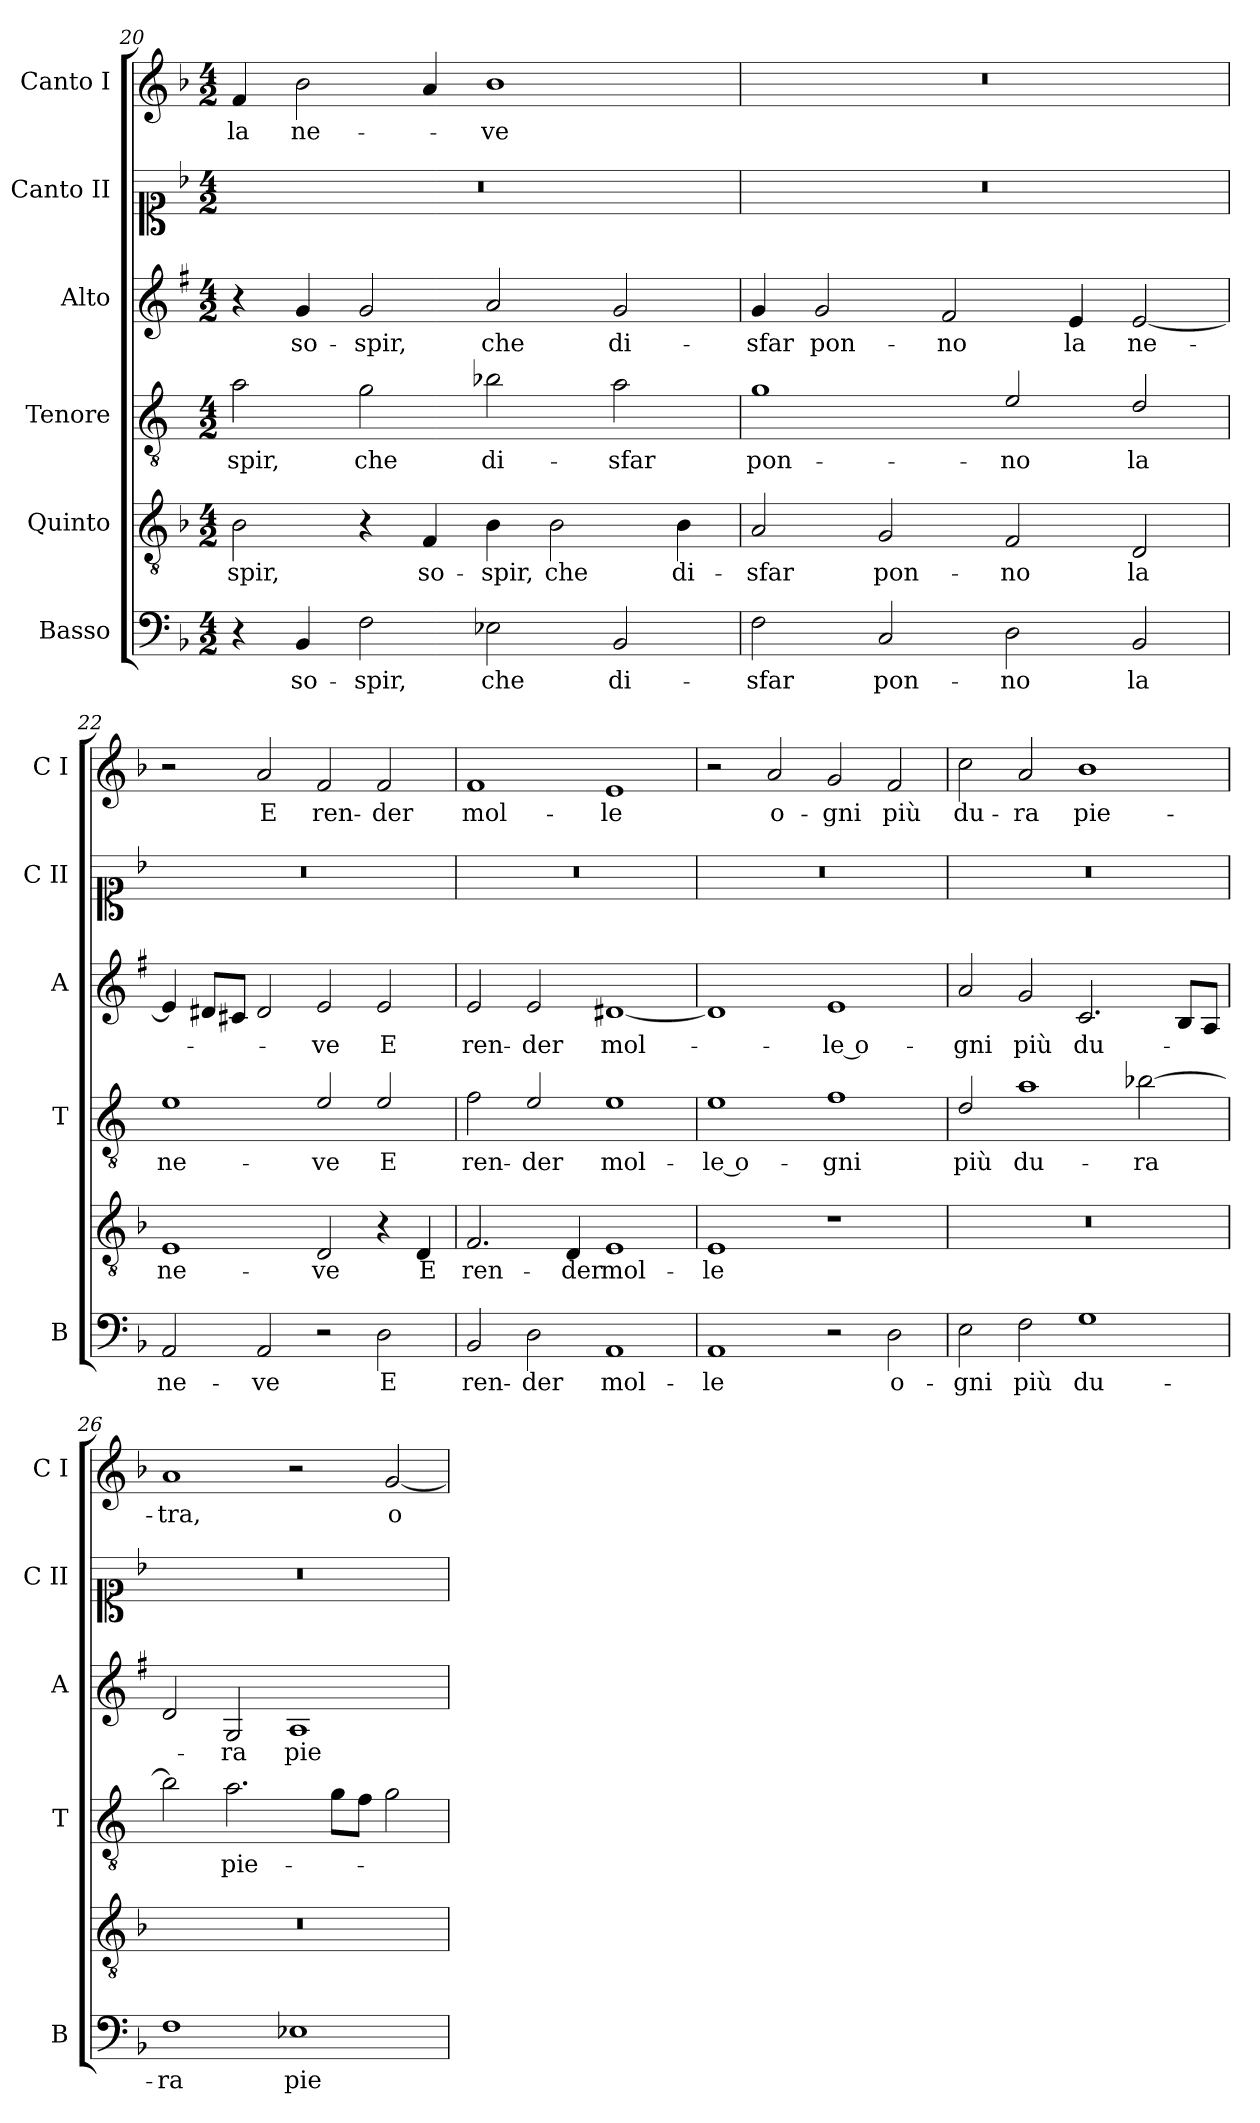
**kern	**text	**kern	**text	**kern	**text	**kern	**text	**kern	**kern	**text
*part6	*part6	*part5	*part5	*part4	*part4	*part3	*part3	*part2	*part1	*part1
*staff6	*staff6	*staff5	*staff5	*staff4	*staff4	*staff3	*staff3	*staff2	*staff1	*staff1
*I"Basso	*	*I"Quinto	*	*I"Tenore	*	*I"Alto	*	*I"Canto II	*I"Canto I	*
*I'B	*	*	*	*I'T	*	*I'A	*	*I'C II	*I'C I	*
*clefF4	*	*clefGv2	*	*clefGv2	*	*clefG2	*	*clefC1	*clefG2	*
*	*	*	*	*ITrd4c7	*	*ITrd1c2	*	*	*	*
*k[b-]	*	*k[b-]	*	*k[b-]	*	*k[b-]	*	*k[b-]	*k[b-]	*
*F:	*	*F:	*	*F:	*	*F:	*	*F:	*F:	*
*M4/2	*	*M4/2	*	*M4/2	*	*M4/2	*	*M4/2	*M4/2	*
=20	=20	=20	=20	=20	=20	=20	=20	=20	=20	=20
!	!	!	!LO:LY:b	!	!LO:LY:b	!	!	!	!	!LO:LY:b
4r	.	2B-\	-spir,	2d\	-spir,	4r	.	0r	4f/	la
!	!LO:LY:b	!	!	!	!	!	!LO:LY:b	!	!	!LO:LY:b
4BB-/	so-	.	.	.	.	4f/	so-	.	2b-\	ne-
!	!LO:LY:b	!	!	!	!LO:LY:b	!	!LO:LY:b	!	!	!
2F\	-spir,	4r	.	2c\	che	2f/	-spir,	.	.	.
!	!	!	!LO:LY:b	!	!	!	!	!	!	!
.	.	4F/	so-	.	.	.	.	.	4a/	.
!	!LO:LY:b	!	!LO:LY:b	!	!LO:LY:b	!	!LO:LY:b	!	!	!LO:LY:b
2E-X\	che	4B-\	-spir,	2e-X\	di-	2g/	che	.	1b-	-ve
!	!	!	!LO:LY:b	!	!	!	!	!	!	!
.	.	2B-\	che	.	.	.	.	.	.	.
!	!LO:LY:b	!	!	!	!LO:LY:b	!	!LO:LY:b	!	!	!
2BB-/	di-	.	.	2d\	-sfar	2f/	di-	.	.	.
!	!	!	!LO:LY:b	!	!	!	!	!	!	!
.	.	4B-\	di-	.	.	.	.	.	.	.
=21	=21	=21	=21	=21	=21	=21	=21	=21	=21	=21
!	!LO:LY:b	!	!LO:LY:b	!	!LO:LY:b	!	!LO:LY:b	!	!	!
2F\	-sfar	2A/	-sfar	1c	pon-	4f/	-sfar	0r	0r	.
!	!	!	!	!	!	!	!LO:LY:b	!	!	!
.	.	.	.	.	.	2f/	pon-	.	.	.
!	!LO:LY:b	!	!LO:LY:b	!	!	!	!	!	!	!
2C/	pon-	2G/	pon-	.	.	.	.	.	.	.
!	!	!	!	!	!	!	!LO:LY:b	!	!	!
.	.	.	.	.	.	2e/	-no	.	.	.
!	!LO:LY:b	!	!LO:LY:b	!	!LO:LY:b	!	!	!	!	!
2D\	-no	2F/	-no	2A/	-no	.	.	.	.	.
!	!	!	!	!	!	!	!LO:LY:b	!	!	!
.	.	.	.	.	.	4d/	la	.	.	.
!	!LO:LY:b	!	!LO:LY:b	!	!LO:LY:b	!	!LO:LY:b	!	!	!
2BB-/	la	2D/	la	2G/	la	[2d/	ne-	.	.	.
!!LO:PB:g=z
=22	=22	=22	=22	=22	=22	=22	=22	=22	=22	=22
!	!LO:LY:b	!	!LO:LY:b	!	!LO:LY:b	!	!	!	!	!
2AA/	ne-	1E	ne-	1A	ne-	4d/]	.	0r	2r	.
.	.	.	.	.	.	8c#X/L	.	.	.	.
.	.	.	.	.	.	8Bn/J	.	.	.	.
!	!LO:LY:b	!	!	!	!	!	!	!	!	!LO:LY:b
2AA/	-ve	.	.	.	.	2c#/	.	.	2a/	E
!	!	!	!LO:LY:b	!	!LO:LY:b	!	!LO:LY:b	!	!	!LO:LY:b
2r	.	2D/	-ve	2A/	-ve	2d/	-ve	.	2f/	ren-
!	!LO:LY:b	!	!	!	!LO:LY:b	!	!LO:LY:b	!	!	!LO:LY:b
2D\	E	4r	.	2A/	E	2d/	E	.	2f/	-der
!	!	!	!LO:LY:b	!	!	!	!	!	!	!
.	.	4D/	E	.	.	.	.	.	.	.
=23	=23	=23	=23	=23	=23	=23	=23	=23	=23	=23
!	!LO:LY:b	!	!LO:LY:b	!	!LO:LY:b	!	!LO:LY:b	!	!	!LO:LY:b
2BB-/	ren-	2.F/	ren-	2B-\	ren-	2d/	ren-	0r	1f	mol-
!	!LO:LY:b	!	!	!	!LO:LY:b	!	!LO:LY:b	!	!	!
2D\	-der	.	.	2A/	-der	2d/	-der	.	.	.
!	!	!	!LO:LY:b	!	!	!	!	!	!	!
.	.	4D/	-der	.	.	.	.	.	.	.
!	!LO:LY:b	!	!LO:LY:b	!	!LO:LY:b	!	!LO:LY:b	!	!	!LO:LY:b
1AA	mol-	1E	mol-	1A	mol-	[1c#X	mol-	.	1e	-le
=24	=24	=24	=24	=24	=24	=24	=24	=24	=24	=24
!	!LO:LY:b	!	!LO:LY:b	!	!LO:LY:b	!	!	!	!	!
1AA	-le	1E	-le	1A	-le o-	1c#]	.	0r	2r	.
!	!	!	!	!	!	!	!	!	!	!LO:LY:b
.	.	.	.	.	.	.	.	.	2a/	o-
!	!	!	!	!	!LO:LY:b	!	!LO:LY:b	!	!	!LO:LY:b
2r	.	1r	.	1B-	-gni	1d	-le o-	.	2g/	-gni
!	!LO:LY:b	!	!	!	!	!	!	!	!	!LO:LY:b
2D\	o-	.	.	.	.	.	.	.	2f/	più
=25	=25	=25	=25	=25	=25	=25	=25	=25	=25	=25
!	!LO:LY:b	!	!	!	!LO:LY:b	!	!LO:LY:b	!	!	!LO:LY:b
2E\	-gni	0r	.	2G/	più	2g/	-gni	0r	2cc\	du-
!	!LO:LY:b	!	!	!	!LO:LY:b	!	!LO:LY:b	!	!	!LO:LY:b
2F\	più	.	.	1d	du-	2f/	più	.	2a/	-ra
!	!LO:LY:b	!	!	!	!	!	!LO:LY:b	!	!	!LO:LY:b
1G	du-	.	.	.	.	2.B-/	du-	.	1b-	pie-
!	!	!	!	!	!LO:LY:b	!	!	!	!	!
.	.	.	.	[2e-X\	-ra	.	.	.	.	.
.	.	.	.	.	.	8A/L	.	.	.	.
.	.	.	.	.	.	8G/J	.	.	.	.
=26	=26	=26	=26	=26	=26	=26	=26	=26	=26	=26
!	!LO:LY:b	!	!	!	!	!	!	!	!	!LO:LY:b
1F	-ra	0r	.	2e-\]	.	2c/	.	0r	1a	-tra,
!	!	!	!	!	!LO:LY:b	!	!LO:LY:b	!	!	!
.	.	.	.	2.d\	pie-	2F/	-ra	.	.	.
!	!LO:LY:b	!	!	!	!	!	!LO:LY:b	!	!	!
1E-X	pie-	.	.	.	.	1G	pie-	.	2r	.
.	.	.	.	8c\L	.	.	.	.	.	.
.	.	.	.	8B-\J	.	.	.	.	.	.
!	!	!	!	!	!	!	!	!	!	!LO:LY:b
.	.	.	.	2c\	.	.	.	.	[2g/	o-
=	=	=	=	=	=	=	=	=	=	=
*-	*-	*-	*-	*-	*-	*-	*-	*-	*-	*-
